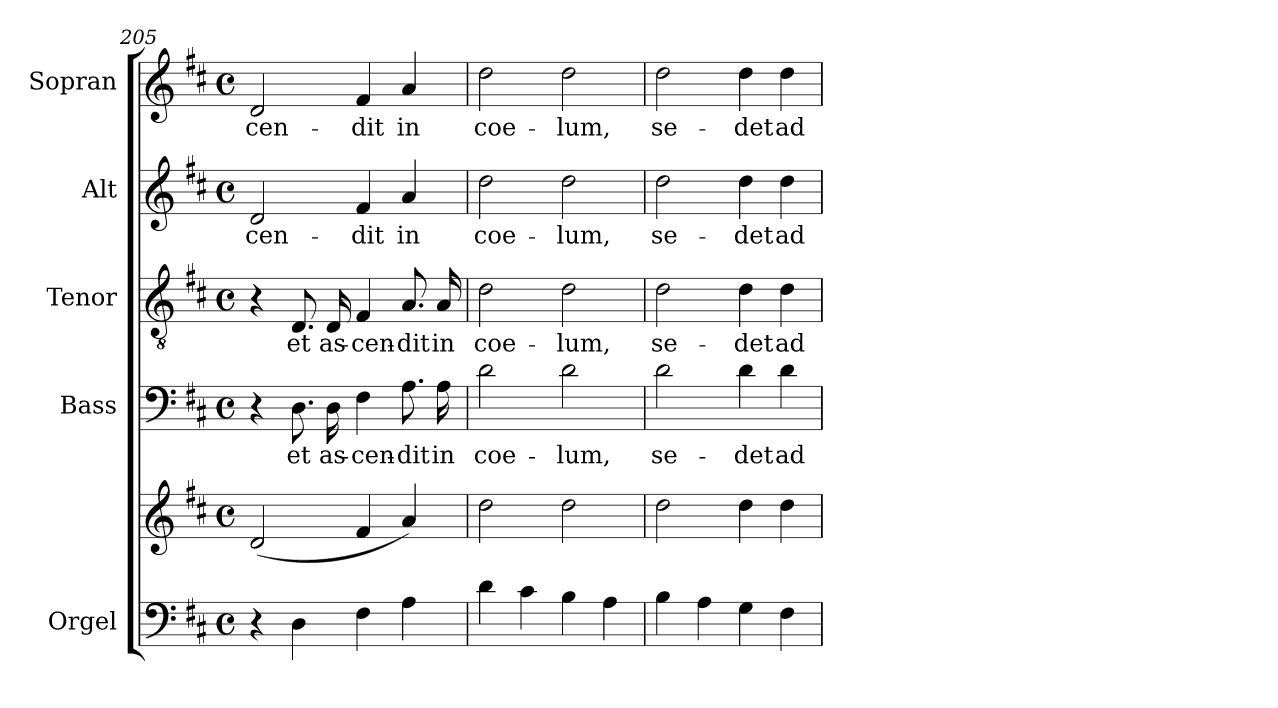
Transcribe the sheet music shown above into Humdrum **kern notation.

**kern	**kern	**kern	**text	**kern	**text	**kern	**text	**kern	**text
*part5	*part5	*part4	*part4	*part3	*part3	*part2	*part2	*part1	*part1
*staff6	*staff5	*staff4	*staff4	*staff3	*staff3	*staff2	*staff2	*staff1	*staff1
*I"Orgel	*	*I"Bass	*	*I"Tenor	*	*I"Alt	*	*I"Sopran	*
*I'Org.	*	*I'B.	*	*I'T.	*	*I'A.	*	*I'S.	*
!!LO:LB:g=z
*clefF4	*clefG2	*clefF4	*	*clefGv2	*	*clefG2	*	*clefG2	*
*k[f#c#]	*k[f#c#]	*k[f#c#]	*	*k[f#c#]	*	*k[f#c#]	*	*k[f#c#]	*
*D:	*D:	*D:	*	*D:	*	*D:	*	*D:	*
*M4/4	*M4/4	*M4/4	*	*M4/4	*	*M4/4	*	*M4/4	*
*met(c)	*met(c)	*met(c)	*	*met(c)	*	*met(c)	*	*met(c)	*
=205	=205	=205	=205	=205	=205	=205	=205	=205	=205
!	!	!	!	!	!	!	!LO:LY:b	!	!LO:LY:b
4r	(<2d/	4r	.	4r	.	2d/	-cen-	2d/	-cen-
!	!	!	!LO:LY:b	!	!LO:LY:b	!	!	!	!
4D\	.	8.D\	et	8.D/	et	.	.	.	.
!	!	!	!LO:LY:b	!	!LO:LY:b	!	!	!	!
.	.	16D\	as-	16D/	as-	.	.	.	.
!	!	!	!LO:LY:b	!	!LO:LY:b	!	!LO:LY:b	!	!LO:LY:b
4F#\	4f#/	4F#\	-cen-	4F#/	-cen-	4f#/	-dit	4f#/	-dit
!	!	!	!LO:LY:b	!	!LO:LY:b	!	!LO:LY:b	!	!LO:LY:b
4A\	4a/)	8.A\	-dit	8.A/	-dit	4a/	in	4a/	in
!	!	!	!LO:LY:b	!	!LO:LY:b	!	!	!	!
.	.	16A\	in	16A/	in	.	.	.	.
=206	=206	=206	=206	=206	=206	=206	=206	=206	=206
!	!	!	!LO:LY:b	!	!LO:LY:b	!	!LO:LY:b	!	!LO:LY:b
4d\	2dd\	2d\	coe-	2d\	coe-	2dd\	coe-	2dd\	coe-
4c#\	.	.	.	.	.	.	.	.	.
!	!	!	!LO:LY:b	!	!LO:LY:b	!	!LO:LY:b	!	!LO:LY:b
4B\	2dd\	2d\	-lum,	2d\	-lum,	2dd\	-lum,	2dd\	-lum,
4A\	.	.	.	.	.	.	.	.	.
=207	=207	=207	=207	=207	=207	=207	=207	=207	=207
!	!	!	!LO:LY:b	!	!LO:LY:b	!	!LO:LY:b	!	!LO:LY:b
4B\	2dd\	2d\	se-	2d\	se-	2dd\	se-	2dd\	se-
4A\	.	.	.	.	.	.	.	.	.
!	!	!	!LO:LY:b	!	!LO:LY:b	!	!LO:LY:b	!	!LO:LY:b
4G\	4dd\	4d\	-det	4d\	-det	4dd\	-det	4dd\	-det
!	!	!	!LO:LY:b	!	!LO:LY:b	!	!LO:LY:b	!	!LO:LY:b
4F#\	4dd\	4d\	ad	4d\	ad	4dd\	ad	4dd\	ad
=	=	=	=	=	=	=	=	=	=
*-	*-	*-	*-	*-	*-	*-	*-	*-	*-
